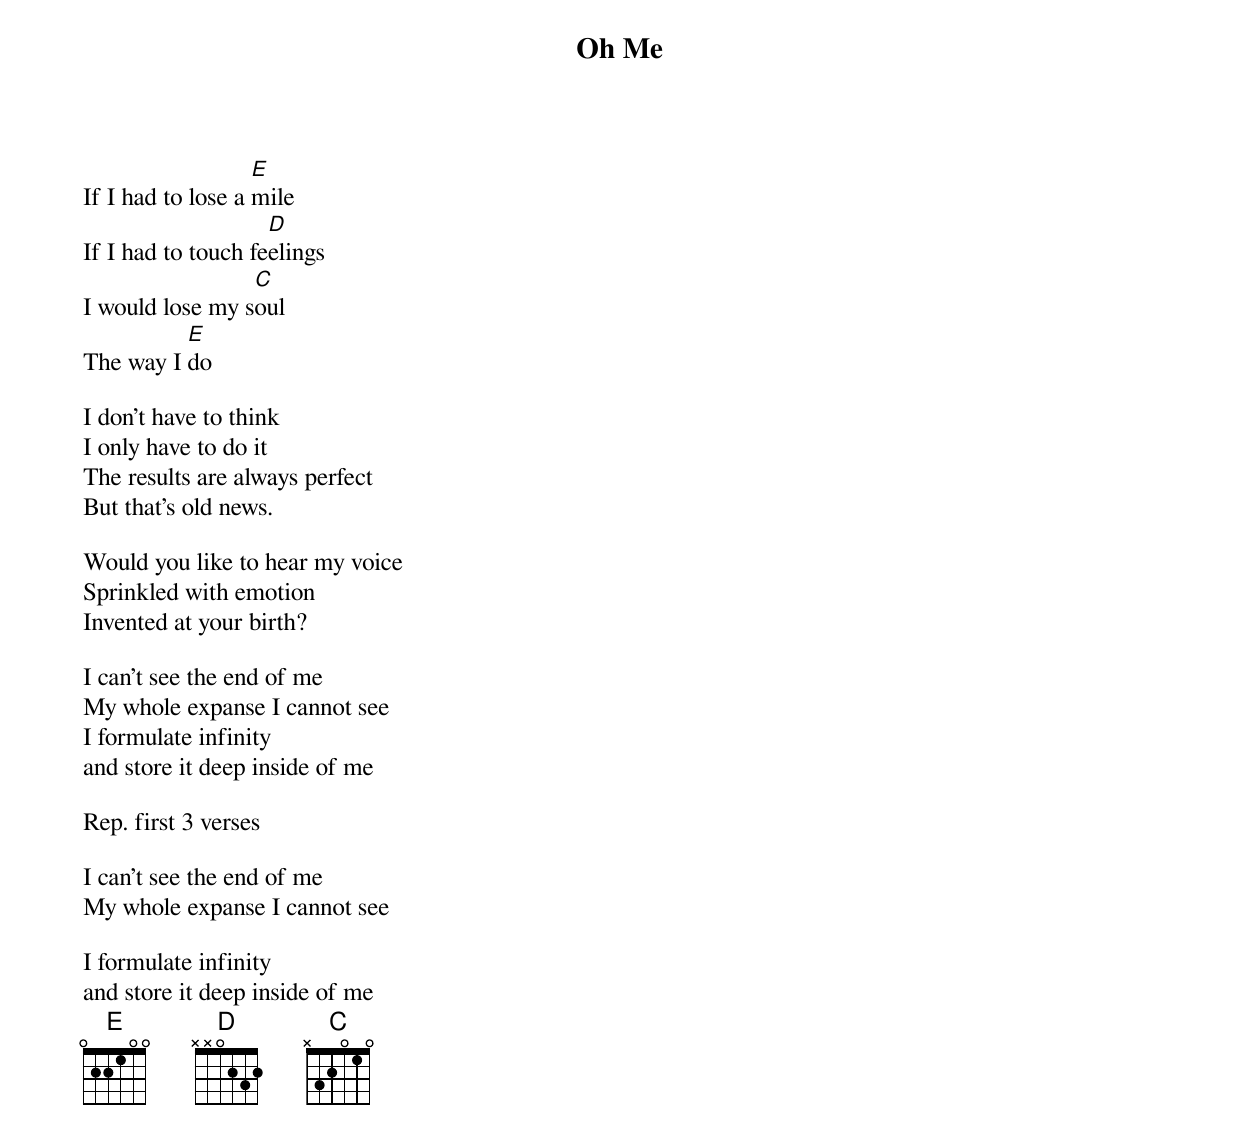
{title: Oh Me}

If I had to lose a [E]mile
If I had to touch fe[D]elings
I would lose my s[C]oul
The way I [E]do

I don't have to think
I only have to do it
The results are always perfect
But that's old news.

Would you like to hear my voice
Sprinkled with emotion
Invented at your birth?

I can't see the end of me
My whole expanse I cannot see
I formulate infinity
and store it deep inside of me

Rep. first 3 verses

I can't see the end of me
My whole expanse I cannot see

I formulate infinity
and store it deep inside of me
